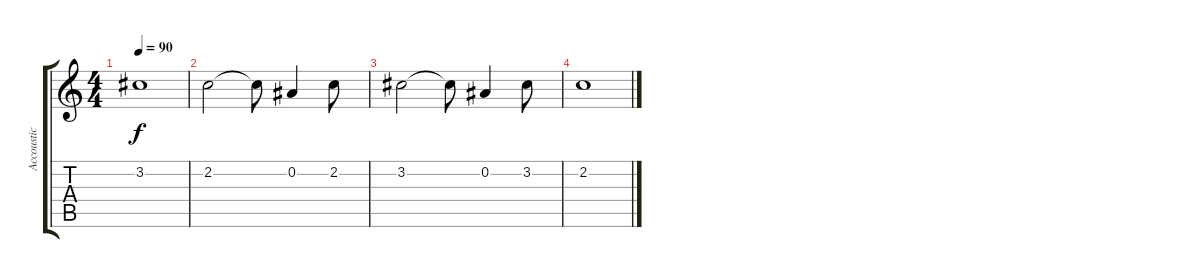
\track ("Accoustic Guitar 2" "Accoustic ") {instrument acousticguitarsteel}
\staff {score tabs}
\tuning (Eb4 Bb3 Gb3 Db3 Ab2 Db2) {hide}
\ts (4 4)
\tempo 90
\clef g2
\ks c
3.2.1{dy f} |
2.2.2 2.2{t}.8 0.2.4 2.2.8 |
3.2.2 3.2{t}.8 0.2.4 3.2.8 |
2.2.1
